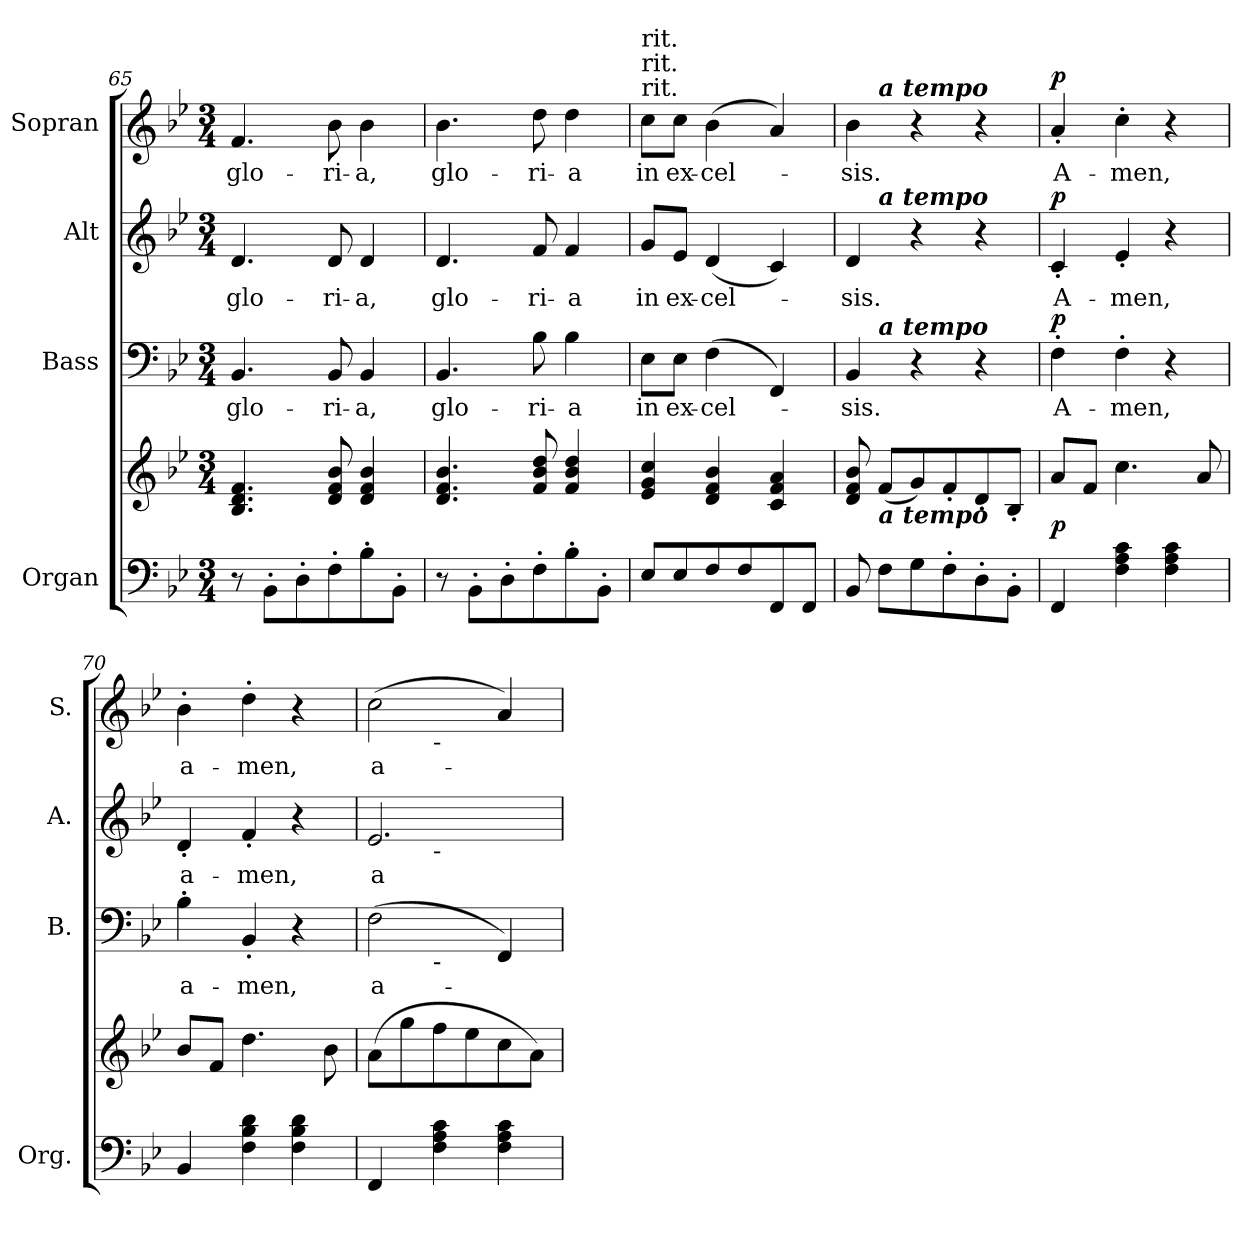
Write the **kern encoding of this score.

**kern	**kern	**dynam	**kern	**text	**dynam	**kern	**text	**dynam	**kern	**text	**dynam
*part4	*part4	*part4	*part3	*part3	*part3	*part2	*part2	*part2	*part1	*part1	*part1
*staff5	*staff4	*staff4/5	*staff3	*staff3	*staff3	*staff2	*staff2	*staff2	*staff1	*staff1	*staff1
*I"Organ	*	*	*I"Bass	*	*	*I"Alt	*	*	*I"Sopran	*	*
*I'Org.	*	*	*I'B.	*	*	*I'A.	*	*	*I'S.	*	*
*clefF4	*clefG2	*	*clefF4	*	*	*clefG2	*	*	*clefG2	*	*
*k[b-e-]	*k[b-e-]	*	*k[b-e-]	*	*	*k[b-e-]	*	*	*k[b-e-]	*	*
*B-:	*B-:	*	*B-:	*	*	*B-:	*	*	*B-:	*	*
*M3/4	*M3/4	*	*M3/4	*	*	*M3/4	*	*	*M3/4	*	*
=65	=65	=65	=65	=65	=65	=65	=65	=65	=65	=65	=65
!	!	!	!	!LO:LY:b:color=#000000	!	!	!	!	!	!	!
!	!	!	!	!	!	!	!LO:LY:b:color=#000000	!	!	!	!
!	!	!	!	!	!	!	!	!	!	!LO:LY:b:color=#000000	!
8r	4.B-i/ 4.di 4.fi	.	4.BB-i/	glo-	.	4.di/	glo-	.	4.fi/	glo-	.
8BB-'i\L	.	.	.	.	.	.	.	.	.	.	.
8D'i\	.	.	.	.	.	.	.	.	.	.	.
!	!	!	!	!LO:LY:b:color=#000000	!	!	!	!	!	!	!
!	!	!	!	!	!	!	!LO:LY:b:color=#000000	!	!	!	!
!	!	!	!	!	!	!	!	!	!	!LO:LY:b:color=#000000	!
8F'i\	8di/ 8fi 8b-i	.	8BB-i/	-ri-	.	8di/	-ri-	.	8b-i\	-ri-	.
!	!	!	!	!LO:LY:b:color=#000000	!	!	!	!	!	!	!
!	!	!	!	!	!	!	!LO:LY:b:color=#000000	!	!	!	!
!	!	!	!	!	!	!	!	!	!	!LO:LY:b:color=#000000	!
8B-'i\	4di/ 4fi 4b-i	.	4BB-i/	-a,	.	4di/	-a,	.	4b-i\	-a,	.
8BB-'i\J	.	.	.	.	.	.	.	.	.	.	.
=66	=66	=66	=66	=66	=66	=66	=66	=66	=66	=66	=66
!	!	!	!	!LO:LY:b:color=#000000	!	!	!	!	!	!	!
!	!	!	!	!	!	!	!LO:LY:b:color=#000000	!	!	!	!
!	!	!	!	!	!	!	!	!	!	!LO:LY:b:color=#000000	!
8r	4.di/ 4.fi 4.b-i	.	4.BB-i/	glo-	.	4.di/	glo-	.	4.b-i\	glo-	.
8BB-'i\L	.	.	.	.	.	.	.	.	.	.	.
8D'i\	.	.	.	.	.	.	.	.	.	.	.
!	!	!	!	!LO:LY:b:color=#000000	!	!	!	!	!	!	!
!	!	!	!	!	!	!	!LO:LY:b:color=#000000	!	!	!	!
!	!	!	!	!	!	!	!	!	!	!LO:LY:b:color=#000000	!
8F'i\	8fi/ 8b-i 8ddi	.	8B-i\	-ri-	.	8fi/	-ri-	.	8ddi\	-ri-	.
!	!	!	!	!LO:LY:b:color=#000000	!	!	!	!	!	!	!
!	!	!	!	!	!	!	!LO:LY:b:color=#000000	!	!	!	!
!	!	!	!	!	!	!	!	!	!	!LO:LY:b:color=#000000	!
8B-'i\	4fi/ 4b-i 4ddi	.	4B-i\	-a	.	4fi/	-a	.	4ddi\	-a	.
8BB-'i\J	.	.	.	.	.	.	.	.	.	.	.
=67	=67	=67	=67	=67	=67	=67	=67	=67	=67	=67	=67
!	!	!	!	!LO:LY:b:color=#000000	!	!	!	!	!	!	!
!	!	!	!	!	!	!	!LO:LY:b:color=#000000	!	!	!	!
!	!	!	!	!	!	!	!	!	!LO:TX:t=rit.	!	!
!	!	!	!	!	!	!	!	!	!LO:TX:t=rit.	!	!
!	!	!	!	!	!	!	!	!	!LO:TX:t=rit.	!	!
!	!	!	!	!	!	!	!	!	!	!LO:LY:b:color=#000000	!
8E-i/L	4e-i/ 4gi 4cci	.	8E-i\L	in	.	8gi/L	in	.	8cci\L	in	.
!	!	!	!	!LO:LY:b:color=#000000	!	!	!	!	!	!	!
!	!	!	!	!	!	!	!LO:LY:b:color=#000000	!	!	!	!
!	!	!	!	!	!	!	!	!	!	!LO:LY:b:color=#000000	!
8E-i/	.	.	8E-i\J	ex-	.	8e-i/J	ex-	.	8cci\J	ex-	.
!	!	!	!	!LO:LY:b:color=#000000	!	!	!	!	!	!	!
!	!	!	!	!	!	!	!LO:LY:b:color=#000000	!	!	!	!
!	!	!	!	!	!	!	!	!	!	!LO:LY:b:color=#000000	!
8Fi/	4di/ 4fi 4b-i	.	(4Fi\	-cel-	.	(4di/	-cel-	.	(4b-i\	-cel-	.
8Fi/	.	.	.	.	.	.	.	.	.	.	.
8FFi/	4ci/ 4fi 4ai	.	4FFi/)	.	.	4ci/)	.	.	4ai/)	.	.
8FFi/J	.	.	.	.	.	.	.	.	.	.	.
=68	=68	=68	=68	=68	=68	=68	=68	=68	=68	=68	=68
!	!	!	!	!LO:LY:b:color=#000000	!	!	!	!	!	!	!
!	!	!	!	!	!	!	!LO:LY:b:color=#000000	!	!	!	!
!	!	!	!	!	!	!	!	!	!	!LO:LY:b:color=#000000	!
*	*	*	*^	*	*	*^	*	*	*^	*	*
8BB-i/	8di/ 8fi 8b-i	.	4BB-i/	8ryy	-sis.	.	4di/	8ryy	-sis.	.	4b-i\	8ryy	-sis.	.
!	!	!	!	!	!	!	!	!	!	!	!	!LO:TX:a:Bi:t=a tempo	!	!
!	!	!	!	!	!	!	!	!LO:TX:a:Bi:t=a tempo	!	!	!	!	!	!
!	!	!	!	!LO:TX:a:Bi:t=a tempo	!	!	!	!	!	!	!	!	!	!
!	!LO:TX:b:Bi:t=a tempo	!	!	!	!	!	!	!	!	!	!	!	!	!
8Fi\L	(8fi/L	.	.	2ryy	.	.	.	2ryy	.	.	.	2ryy	.	.
8Gi\	8gi/)	.	4r	.	.	.	4r	.	.	.	4r	.	.	.
8F'i\	8f'i/	.	.	.	.	.	.	.	.	.	.	.	.	.
8D'i\	8d'i/	.	4r	.	.	.	4r	.	.	.	4r	.	.	.
8BB-'i\J	8B-'i/J	.	.	8ryy	.	.	.	8ryy	.	.	.	8ryy	.	.
*	*	*	*v	*v	*	*	*	*	*	*	*v	*v	*	*
*	*	*	*	*	*	*v	*v	*	*	*	*	*
!!LO:PB:g=z
=69	=69	=69	=69	=69	=69	=69	=69	=69	=69	=69	=69
*	*	*	*^	*	*	*^	*	*	*^	*	*
!	!	!	!	!	!LO:LY:b:color=#000000	!	!	!	!	!	!	!	!	!
*	*	*	*v	*v	*	*	*	*	*	*	*v	*v	*	*
*	*	*	*	*	*	*v	*v	*	*	*	*	*
*	*	*	*^	*	*	*^	*	*	*^	*	*
!	!	!	!	!	!	!	!	!	!LO:LY:b:color=#000000	!	!	!	!	!
*	*	*	*v	*v	*	*	*	*	*	*	*v	*v	*	*
*	*	*	*	*	*	*v	*v	*	*	*	*	*
*	*	*	*^	*	*	*^	*	*	*^	*	*
!	!	!	!	!	!	!	!	!	!	!	!	!	!LO:LY:b:color=#000000	!
*	*	*	*v	*v	*	*	*	*	*	*	*v	*v	*	*
*	*	*	*	*	*	*v	*v	*	*	*	*	*
4FFi/	8ai/L	p	4F'i\	A-	p	4c'i/	A-	p	4a'i/	A-	p
.	8fi/J	.	.	.	.	.	.	.	.	.	.
!	!	!	!	!LO:LY:b:color=#000000	!	!	!	!	!	!	!
!	!	!	!	!	!	!	!LO:LY:b:color=#000000	!	!	!	!
!	!	!	!	!	!	!	!	!	!	!LO:LY:b:color=#000000	!
4Fi\ 4Ai 4ci	4.cci\	.	4F'i\	-men,	.	4e-'i/	-men,	.	4cc'i\	-men,	.
4Fi\ 4Ai 4ci	.	.	4r	.	.	4r	.	.	4r	.	.
.	8ai/	.	.	.	.	.	.	.	.	.	.
=70	=70	=70	=70	=70	=70	=70	=70	=70	=70	=70	=70
!	!	!	!	!LO:LY:b:color=#000000	!	!	!	!	!	!	!
!	!	!	!	!	!	!	!LO:LY:b:color=#000000	!	!	!	!
!	!	!	!	!	!	!	!	!	!	!LO:LY:b:color=#000000	!
4BB-i/	8b-i/L	.	4B-'i\	a-	.	4d'i/	a-	.	4b-'i\	a-	.
.	8fi/J	.	.	.	.	.	.	.	.	.	.
!	!	!	!	!LO:LY:b:color=#000000	!	!	!	!	!	!	!
!	!	!	!	!	!	!	!LO:LY:b:color=#000000	!	!	!	!
!	!	!	!	!	!	!	!	!	!	!LO:LY:b:color=#000000	!
4Fi\ 4B-i 4di	4.ddi\	.	4BB-'i/	-men,	.	4f'i/	-men,	.	4dd'i\	-men,	.
4Fi\ 4B-i 4di	.	.	4r	.	.	4r	.	.	4r	.	.
.	8b-i\	.	.	.	.	.	.	.	.	.	.
=71	=71	=71	=71	=71	=71	=71	=71	=71	=71	=71	=71
!	!	!	!	!LO:LY:b:color=#000000	!	!	!	!	!	!	!
!	!	!	!	!	!	!	!LO:LY:b:color=#000000	!	!	!	!
!	!	!	!	!	!	!	!	!	!	!LO:LY:b:color=#000000	!
*	*	*	*^	*	*	*^	*	*	*^	*	*
4FFi/	(8ai\L	.	(2Fi\	4ryy	a-	.	2.e-i/	4ryy	a-	.	(2cci\	4ryy	a-	.
.	8ggi\	.	.	.	.	.	.	.	.	.	.	.	.	.
!	!	!	!	!	!	!	!	!	!	!	!	!LO:TX:b:t=-	!	!
!	!	!	!	!	!	!	!	!LO:TX:b:t=-	!	!	!	!	!	!
!	!	!	!	!LO:TX:b:t=-	!	!	!	!	!	!	!	!	!	!
4Fi\ 4Ai 4ci	8ffi\	.	.	2ryy	.	.	.	2ryy	.	.	.	2ryy	.	.
.	8ee-i\	.	.	.	.	.	.	.	.	.	.	.	.	.
4Fi\ 4Ai 4ci	8cci\	.	4FFi/)	.	.	.	.	.	.	.	4ai/)	.	.	.
.	8ai\J)	.	.	.	.	.	.	.	.	.	.	.	.	.
*	*	*	*v	*v	*	*	*	*	*	*	*v	*v	*	*
*	*	*	*	*	*	*v	*v	*	*	*	*	*
=	=	=	=	=	=	=	=	=	=	=	=
*-	*-	*-	*-	*-	*-	*-	*-	*-	*-	*-	*-
